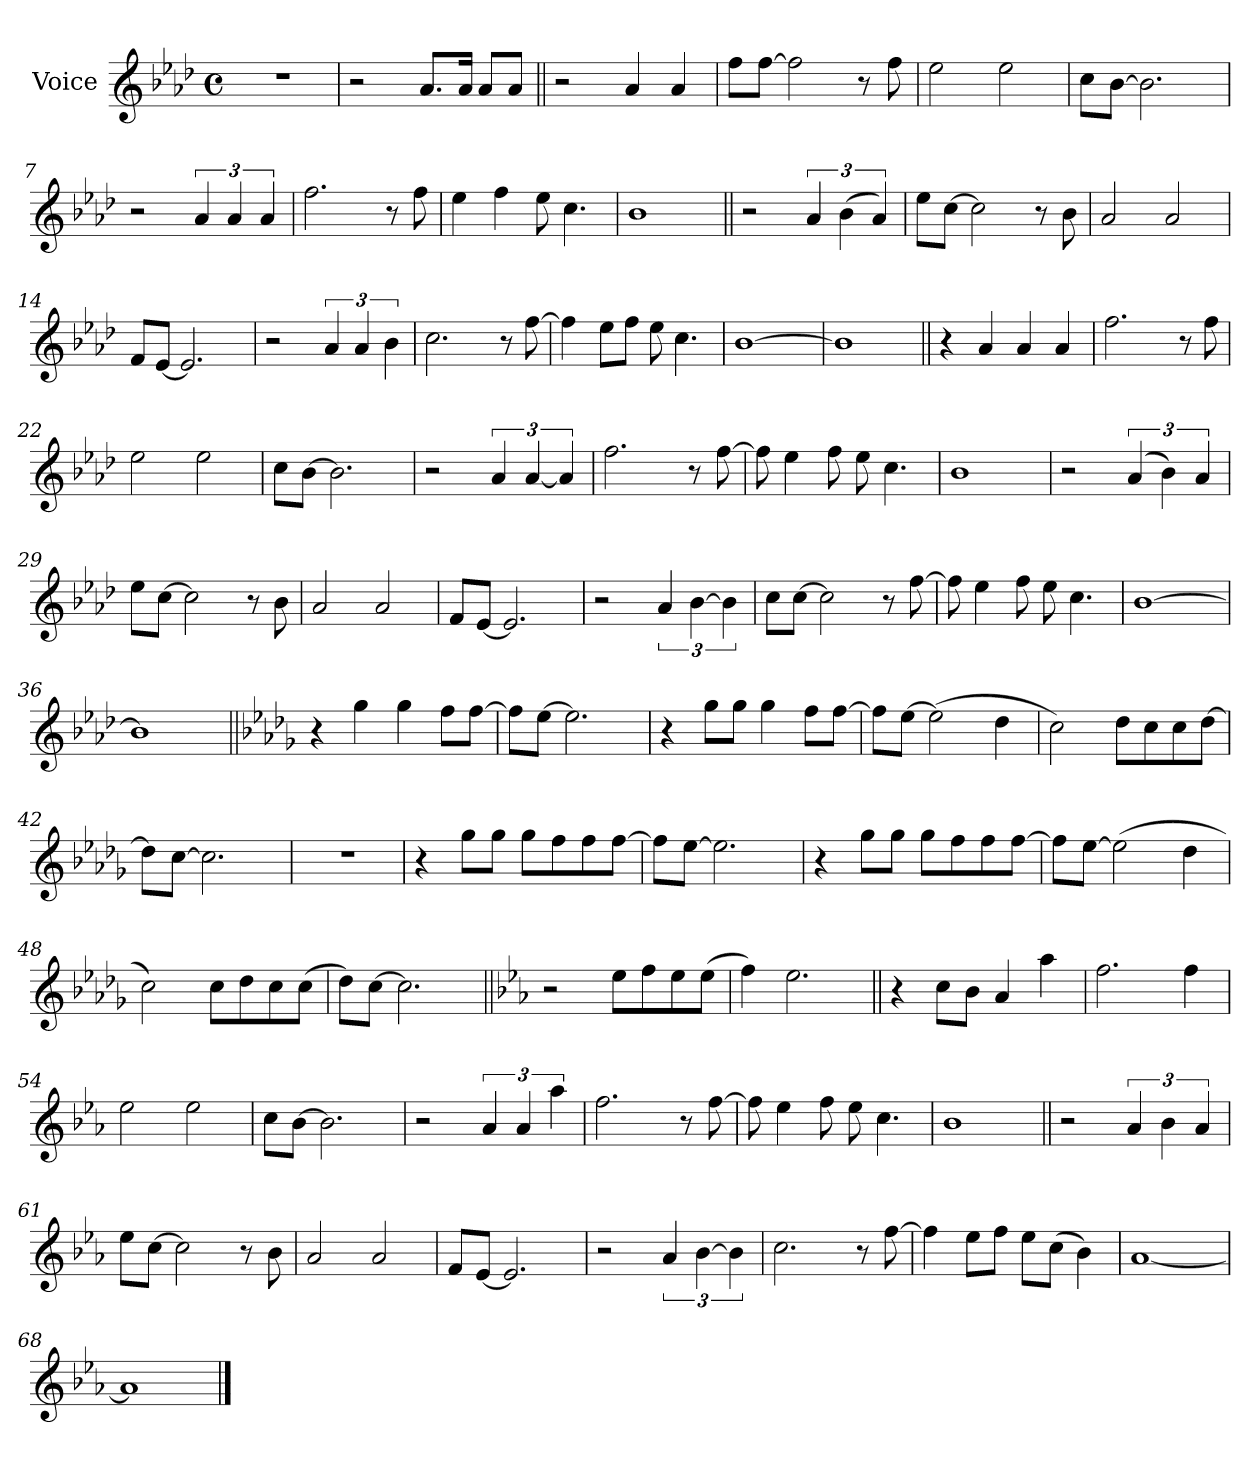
**kern
*part1
*staff1
*I"Voice
*I'Vc.
*clefG2
*k[b-e-a-d-]
*M4/4
*met(c)
=1
1r
=2
2r
!LO:N:head=solid
8.a-!/L
!LO:N:head=solid
16a-!/Jk
!LO:N:head=solid
8a-!/L
!LO:N:head=solid
8a-!/J
=3||
2r
4a-/
4a-/
=4
8ff\L
[8ff\J
2ff\]
8r
8ff\
=5
2ee-\
2ee-\
=6
8cc\L
[8b-\J
2.b-\]
=7
2r
6a-/
6a-/
6a-/
=8
2.ff\
8r
8ff\
=9
4ee-\
4ff\
8ee-\
4.cc\
=10
1b-
=11||
2r
6a-/
(>6b-\
6a-/)
=12
8ee-\L
[8cc\J
2cc\]
8r
8b-\
=13
2a-/
2a-/
=14
8f/L
[8e-/J
2.e-/]
=15
2r
6a-/
6a-/
6b-\
=16
2.cc\
8r
[8ff\
=17
4ff\]
8ee-\L
8ff\J
8ee-\
4.cc\
=18
[1b-
=19
1b-]
=20||
4r
4a-/
4a-/
4a-/
=21
2.ff\
8r
8ff\
=22
2ee-\
2ee-\
=23
8cc\L
[8b-\J
2.b-\]
=24
2r
6a-/
[6a-/
6a-/]
=25
2.ff\
8r
[8ff\
=26
8ff\]
4ee-\
8ff\
8ee-\
4.cc\
=27
1b-
=28
2r
(>6a-/
6b-\)
6a-/
=29
8ee-\L
[8cc\J
2cc\]
8r
8b-\
=30
2a-/
2a-/
=31
8f/L
[8e-/J
2.e-/]
=32
2r
6a-/
[6b-\
6b-\]
=33
8cc\L
[8cc\J
2cc\]
8r
[8ff\
=34
8ff\]
4ee-\
8ff\
8ee-\
4.cc\
=35
[1b-
=36
1b-]
=37||
*k[b-e-a-d-g-]
4r
4gg-\
4gg-\
8ff\L
[8ff\J
=38
8ff\L]
[8ee-\J
2.ee-\]
=39
4r
8gg-\L
8gg-\J
4gg-\
8ff\L
[8ff\J
=40
8ff\L]
[8ee-\J
(>2ee-\]
4dd-\
=41
2cc\)
8dd-\L
8cc\
8cc\
[8dd-\J
=42
8dd-\L]
[8cc\J
2.cc\]
=43
1r
=44
4r
8gg-\L
8gg-\J
8gg-\L
8ff\
8ff\
[8ff\J
=45
8ff\L]
[8ee-\J
2.ee-\]
=46
4r
8gg-\L
8gg-\J
8gg-\L
8ff\
8ff\
[8ff\J
=47
8ff\L]
[8ee-\J
(>2ee-\]
4dd-\
=48
2cc\)
8cc\L
8dd-\
8cc\
(>8cc\J
=49
8dd-\L)
[8cc\J
2.cc\]
=50||
*k[b-e-a-]
2r
8ee-\L
8ff\
8ee-\
(>8ee-\J
=51
4ff\)
2.ee-\
=52||
4r
8cc\L
8b-\J
4a-/
4aa-\
=53
2.ff\
4ff\
=54
2ee-\
2ee-\
=55
8cc\L
[8b-\J
2.b-\]
=56
2r
6a-/
6a-/
6aa-\
=57
2.ff\
8r
[8ff\
=58
8ff\]
4ee-\
8ff\
8ee-\
4.cc\
=59
1b-
=60||
2r
6a-/
6b-\
6a-/
=61
8ee-\L
[8cc\J
2cc\]
8r
8b-\
=62
2a-/
2a-/
=63
8f/L
[8e-/J
2.e-/]
=64
2r
6a-/
[6b-\
6b-\]
=65
2.cc\
8r
[8ff\
=66
4ff\]
8ee-\L
8ff\J
8ee-\L
(>8cc\J
4b-\)
=67
[1a-
=68
1a-]
==
*-
